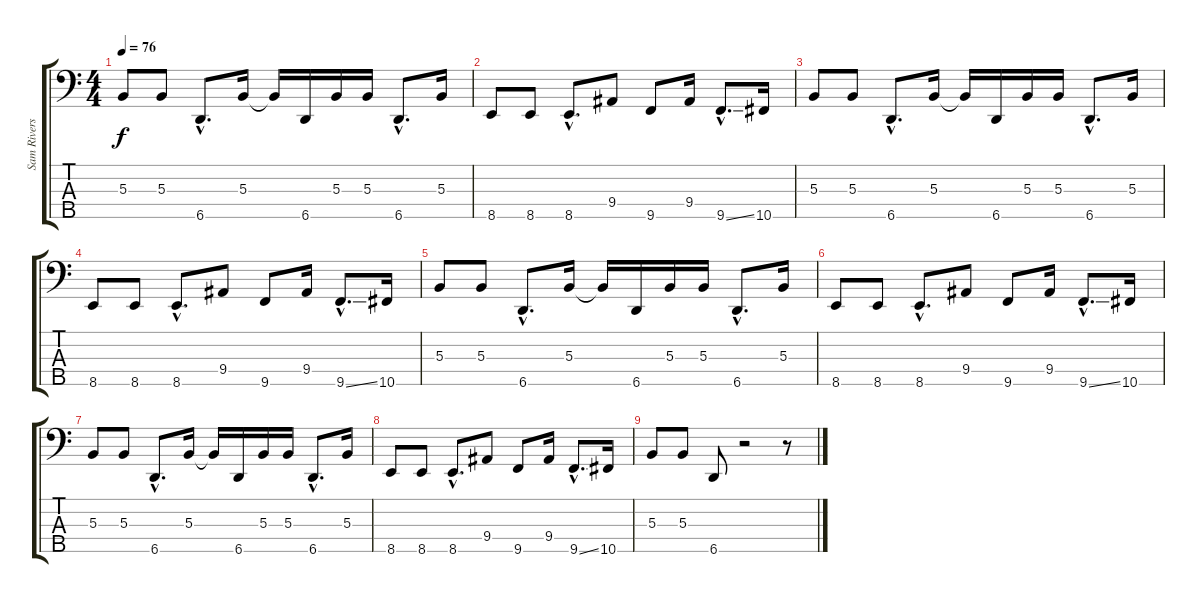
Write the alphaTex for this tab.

\track ("Sam Rivers - Bass" "Sam Rivers") {instrument electricbassfinger}
\staff {score tabs}
\tuning (E2 B1 Gb1 Db1 Ab0) {hide}
\ts (4 4)
\tempo 76
\clef f4
\ks c
5.3.8{dy f} 5.3.8 6.5{hac}.8{d} 5.3.16 5.3{t}.16 6.5.16 5.3.16 5.3.16 6.5{hac}.8{d} 5.3.16 |
8.5.8 8.5.8 8.5{hac}.8{d} 9.4.8 9.5.8 9.4.16 9.5{ss hac}.8{d} 10.5.16 |
5.3.8 5.3.8 6.5{hac}.8{d} 5.3.16 5.3{t}.16 6.5.16 5.3.16 5.3.16 6.5{hac}.8{d} 5.3.16 |
8.5.8 8.5.8 8.5{hac}.8{d} 9.4.8 9.5.8 9.4.16 9.5{ss hac}.8{d} 10.5.16 |
5.3.8 5.3.8 6.5{hac}.8{d} 5.3.16 5.3{t}.16 6.5.16 5.3.16 5.3.16 6.5{hac}.8{d} 5.3.16 |
8.5.8 8.5.8 8.5{hac}.8{d} 9.4.8 9.5.8 9.4.16 9.5{ss hac}.8{d} 10.5.16 |
5.3.8 5.3.8 6.5{hac}.8{d} 5.3.16 5.3{t}.16 6.5.16 5.3.16 5.3.16 6.5{hac}.8{d} 5.3.16 |
8.5.8 8.5.8 8.5{hac}.8{d} 9.4.8 9.5.8 9.4.16 9.5{ss hac}.8{d} 10.5.16 |
5.3.8 5.3.8 6.5.8 r.2 r.8
